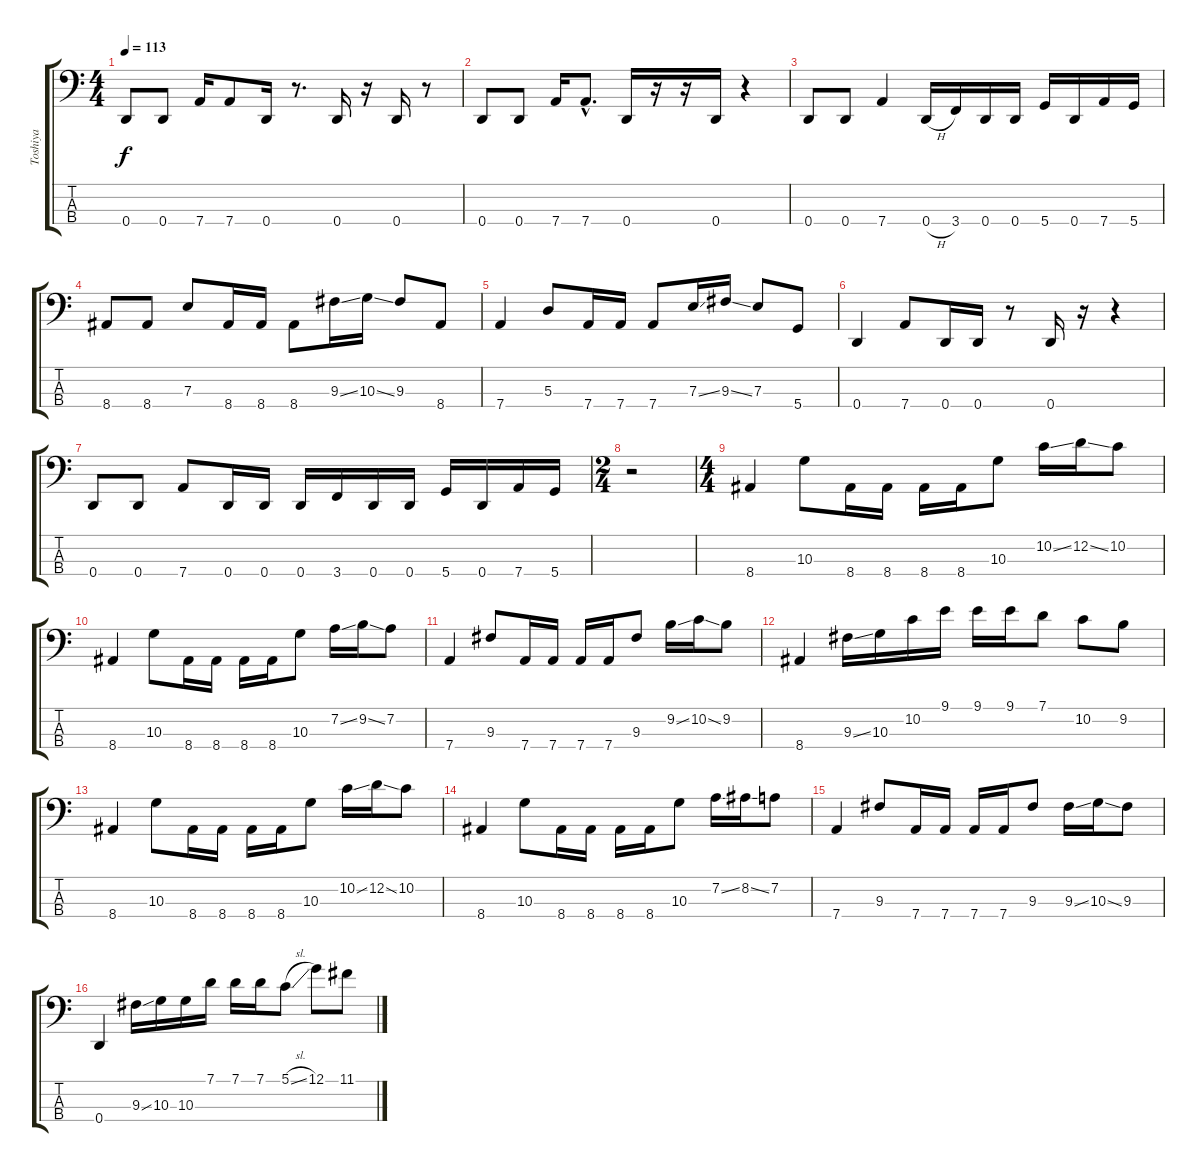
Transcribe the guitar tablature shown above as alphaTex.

\track ("Toshiya" "Toshiya") {instrument electricbasspick}
\staff {score tabs}
\tuning (G2 D2 A1 D1) {hide}
\ts (4 4)
\tempo 113
\clef f4
\ks c
0.4.8{dy f} 0.4.8 7.4.16 7.4.8 0.4.16 r.8{d} 0.4.16 r.16 0.4.16 r.8 |
0.4.8 0.4.8 7.4.16 7.4{hac}.8{d} 0.4.16 r.16 r.16 0.4.16 r.4 |
0.4.8 0.4.8 7.4.4 0.4{h}.16 3.4.16 0.4.16 0.4.16 5.4.16 0.4.16 7.4.16 5.4.16 |
8.4.8 8.4.8 7.3.8 8.4.16 8.4.16 8.4.8 9.3{ss}.16 10.3{ss}.16 9.3.8 8.4.8 |
7.4.4 5.3.8 7.4.16 7.4.16 7.4.8 7.3{ss}.16 9.3{ss}.16 7.3.8 5.4.8 |
0.4.4 7.4.8 0.4.16 0.4.16 r.8 0.4.16 r.16 r.4 |
0.4.8 0.4.8 7.4.8 0.4.16 0.4.16 0.4.16 3.4.16 0.4.16 0.4.16 5.4.16 0.4.16 7.4.16 5.4.16 |
\ts (2 4)
r.2 |
\ts (4 4)
8.4.4 10.3.8 8.4.16 8.4.16 8.4.16 8.4.16 10.3.8 10.2{ss}.16 12.2{ss}.16 10.2.8 |
8.4.4 10.3.8 8.4.16 8.4.16 8.4.16 8.4.16 10.3.8 7.2{ss}.16 9.2{ss}.16 7.2.8 |
7.4.4 9.3.8 7.4.16 7.4.16 7.4.16 7.4.16 9.3.8 9.2{ss}.16 10.2{ss}.16 9.2.8 |
8.4.4 9.3{ss}.16 10.3.16 10.2.16 9.1.16 9.1.16 9.1.16 7.1.8 10.2.8 9.2.8 |
8.4.4 10.3.8 8.4.16 8.4.16 8.4.16 8.4.16 10.3.8 10.2{ss}.16 12.2{ss}.16 10.2.8 |
8.4.4 10.3.8 8.4.16 8.4.16 8.4.16 8.4.16 10.3.8 7.2{ss}.16 8.2{ss}.16 7.2.8 |
7.4.4 9.3.8 7.4.16 7.4.16 7.4.16 7.4.16 9.3.8 9.3{ss}.16 10.3{ss}.16 9.3.8 |
0.4.4 9.3{ss}.16 10.3.16 10.3.16 7.1.16 7.1.16 7.1.16 5.1{sl}.8 12.1.8 11.1.8
